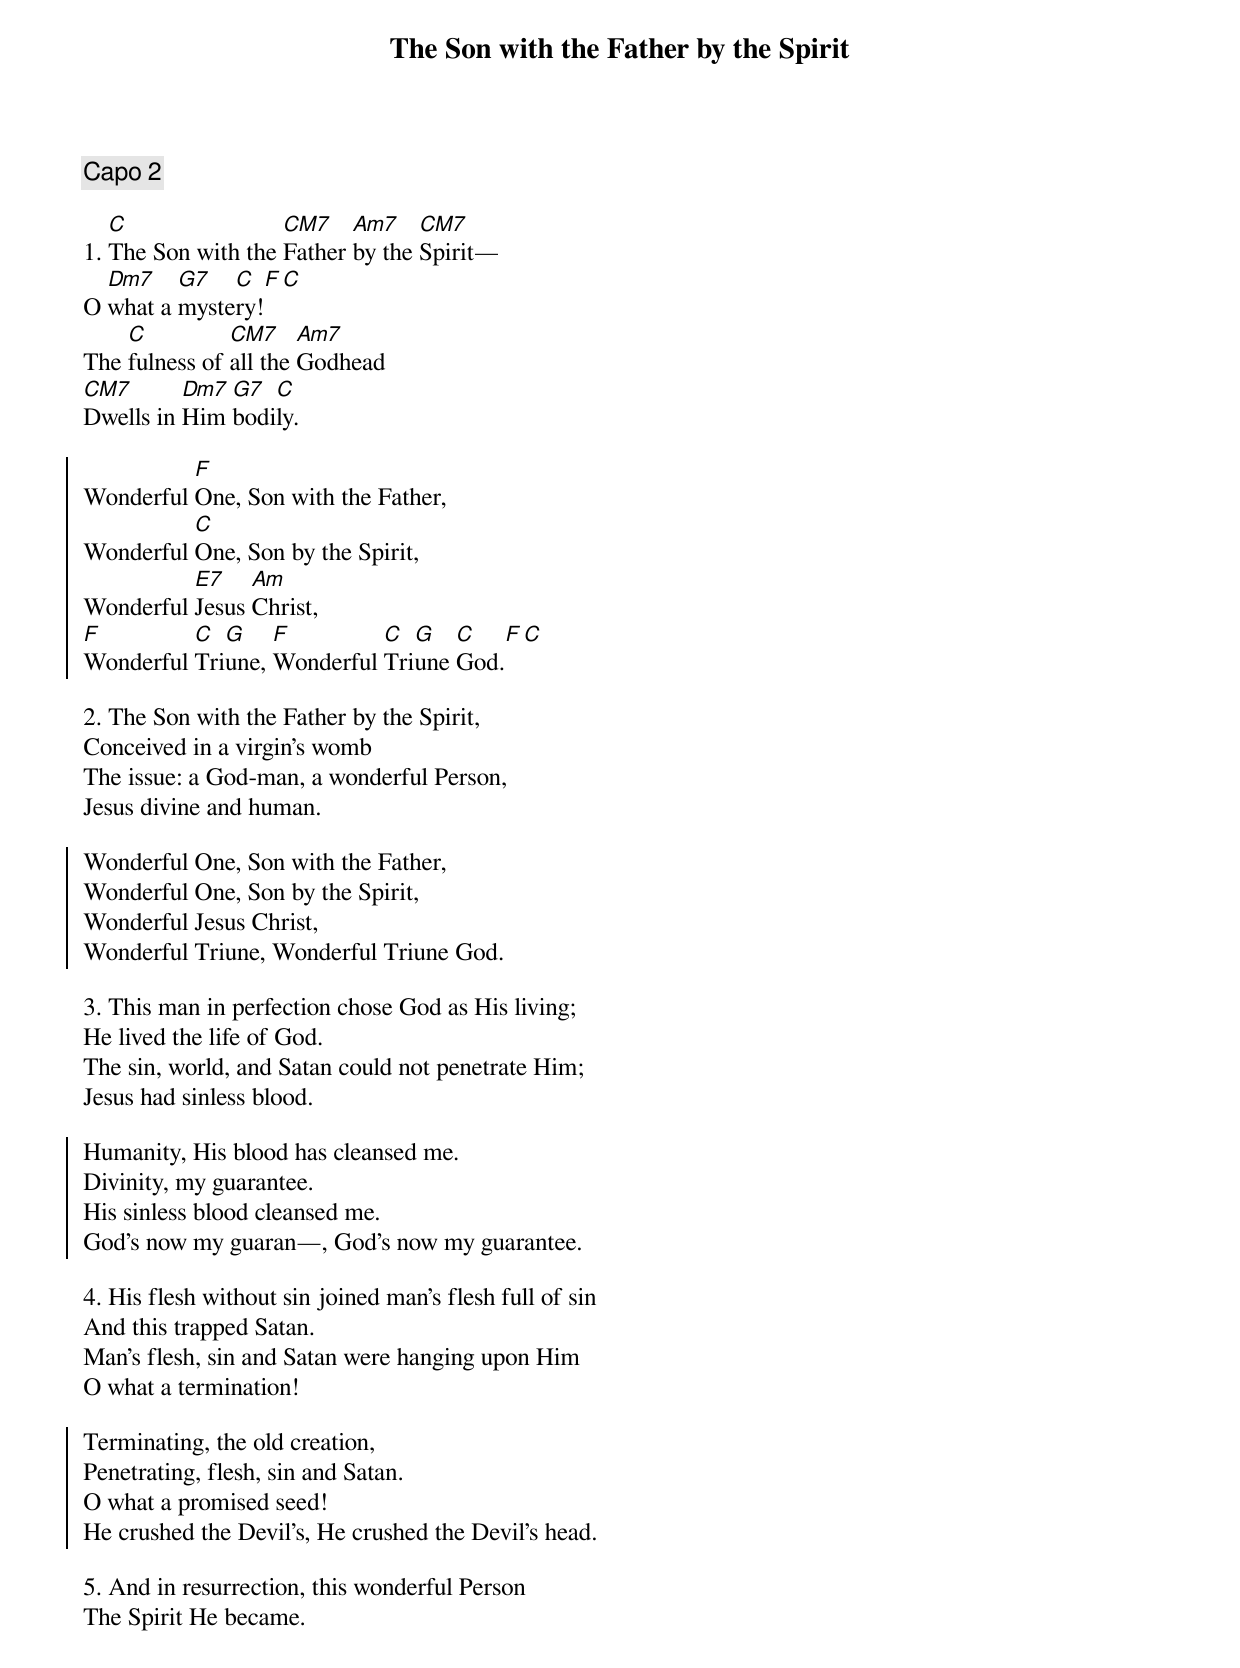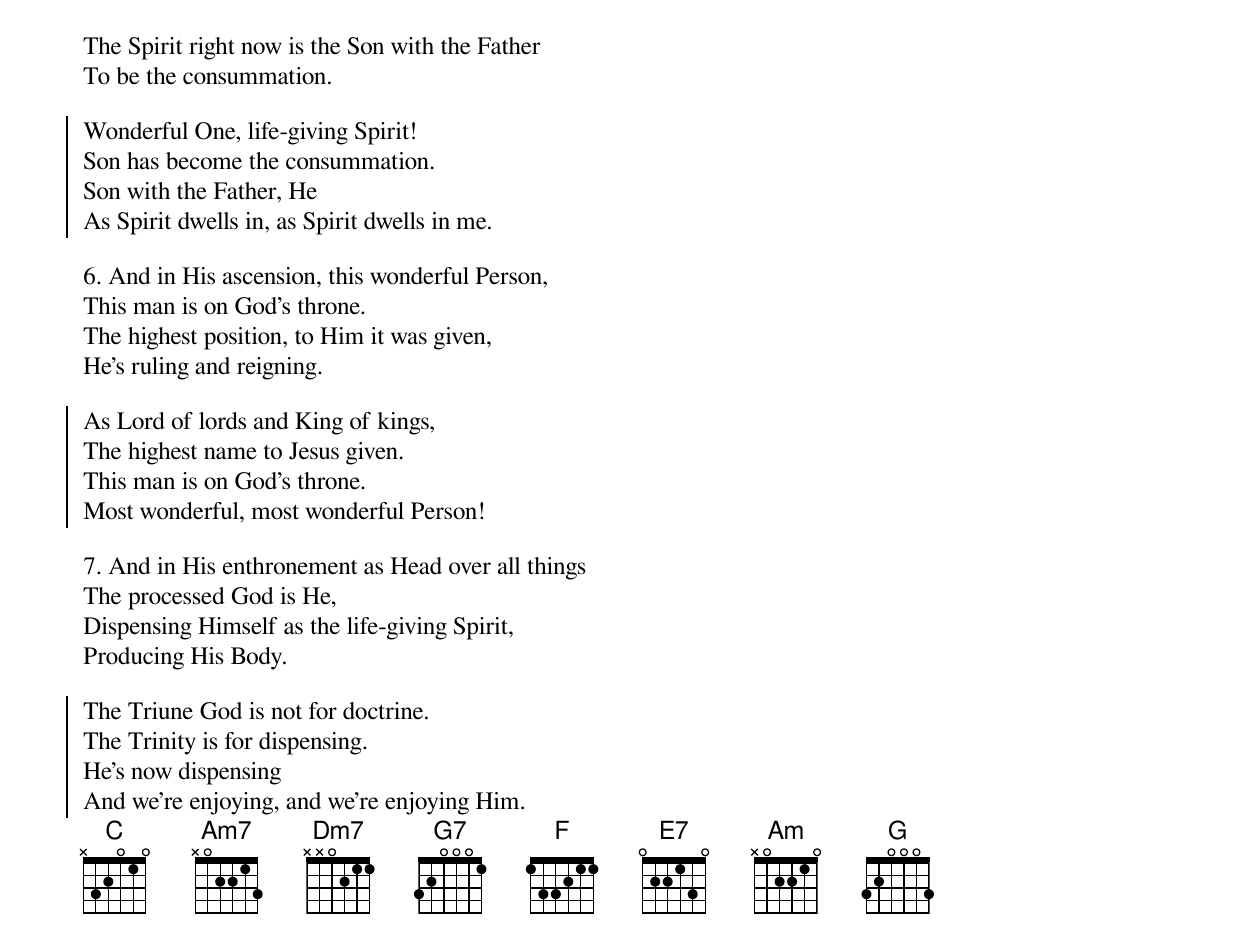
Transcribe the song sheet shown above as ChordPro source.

{t:The Son with the Father by the Spirit}
{c:Capo 2}

1. [C]The Son with the [CM7]Father [Am7]by the [CM7]Spirit—
O [Dm7]what a [G7]myste[C]ry![F][C]
The [C]fulness of [CM7]all the [Am7]Godhead
[CM7]Dwells in [Dm7]Him [G7]bodi[C]ly.

{soc}
Wonderful [F]One, Son with the Father,
Wonderful [C]One, Son by the Spirit,
Wonderful [E7]Jesus [Am]Christ,
[F]Wonderful [C]Tri[G]une, [F]Wonderful [C]Tri[G]une [C]God.[F][C]
{eoc}

2. The Son with the Father by the Spirit,
Conceived in a virgin's womb
The issue: a God-man, a wonderful Person,
Jesus divine and human.

{soc}
Wonderful One, Son with the Father,
Wonderful One, Son by the Spirit,
Wonderful Jesus Christ,
Wonderful Triune, Wonderful Triune God.
{eoc}

3. This man in perfection chose God as His living;
He lived the life of God.
The sin, world, and Satan could not penetrate Him;
Jesus had sinless blood.

{soc}
Humanity, His blood has cleansed me.
Divinity, my guarantee.
His sinless blood cleansed me.
God's now my guaran—, God's now my guarantee.
{eoc}

4. His flesh without sin joined man's flesh full of sin
And this trapped Satan.
Man's flesh, sin and Satan were hanging upon Him
O what a termination!

{soc}
Terminating, the old creation,
Penetrating, flesh, sin and Satan.
O what a promised seed!
He crushed the Devil's, He crushed the Devil's head.
{eoc}

5. And in resurrection, this wonderful Person
The Spirit He became.
The Spirit right now is the Son with the Father
To be the consummation.

{soc}
Wonderful One, life-giving Spirit!
Son has become the consummation.
Son with the Father, He
As Spirit dwells in, as Spirit dwells in me.
{eoc}

6. And in His ascension, this wonderful Person,
This man is on God's throne.
The highest position, to Him it was given,
He's ruling and reigning.

{soc}
As Lord of lords and King of kings,
The highest name to Jesus given.
This man is on God's throne.
Most wonderful, most wonderful Person!
{eoc}

7. And in His enthronement as Head over all things
The processed God is He,
Dispensing Himself as the life-giving Spirit,
Producing His Body.

{soc}
The Triune God is not for doctrine.
The Trinity is for dispensing.
He's now dispensing
And we're enjoying, and we're enjoying Him.
{eoc}
